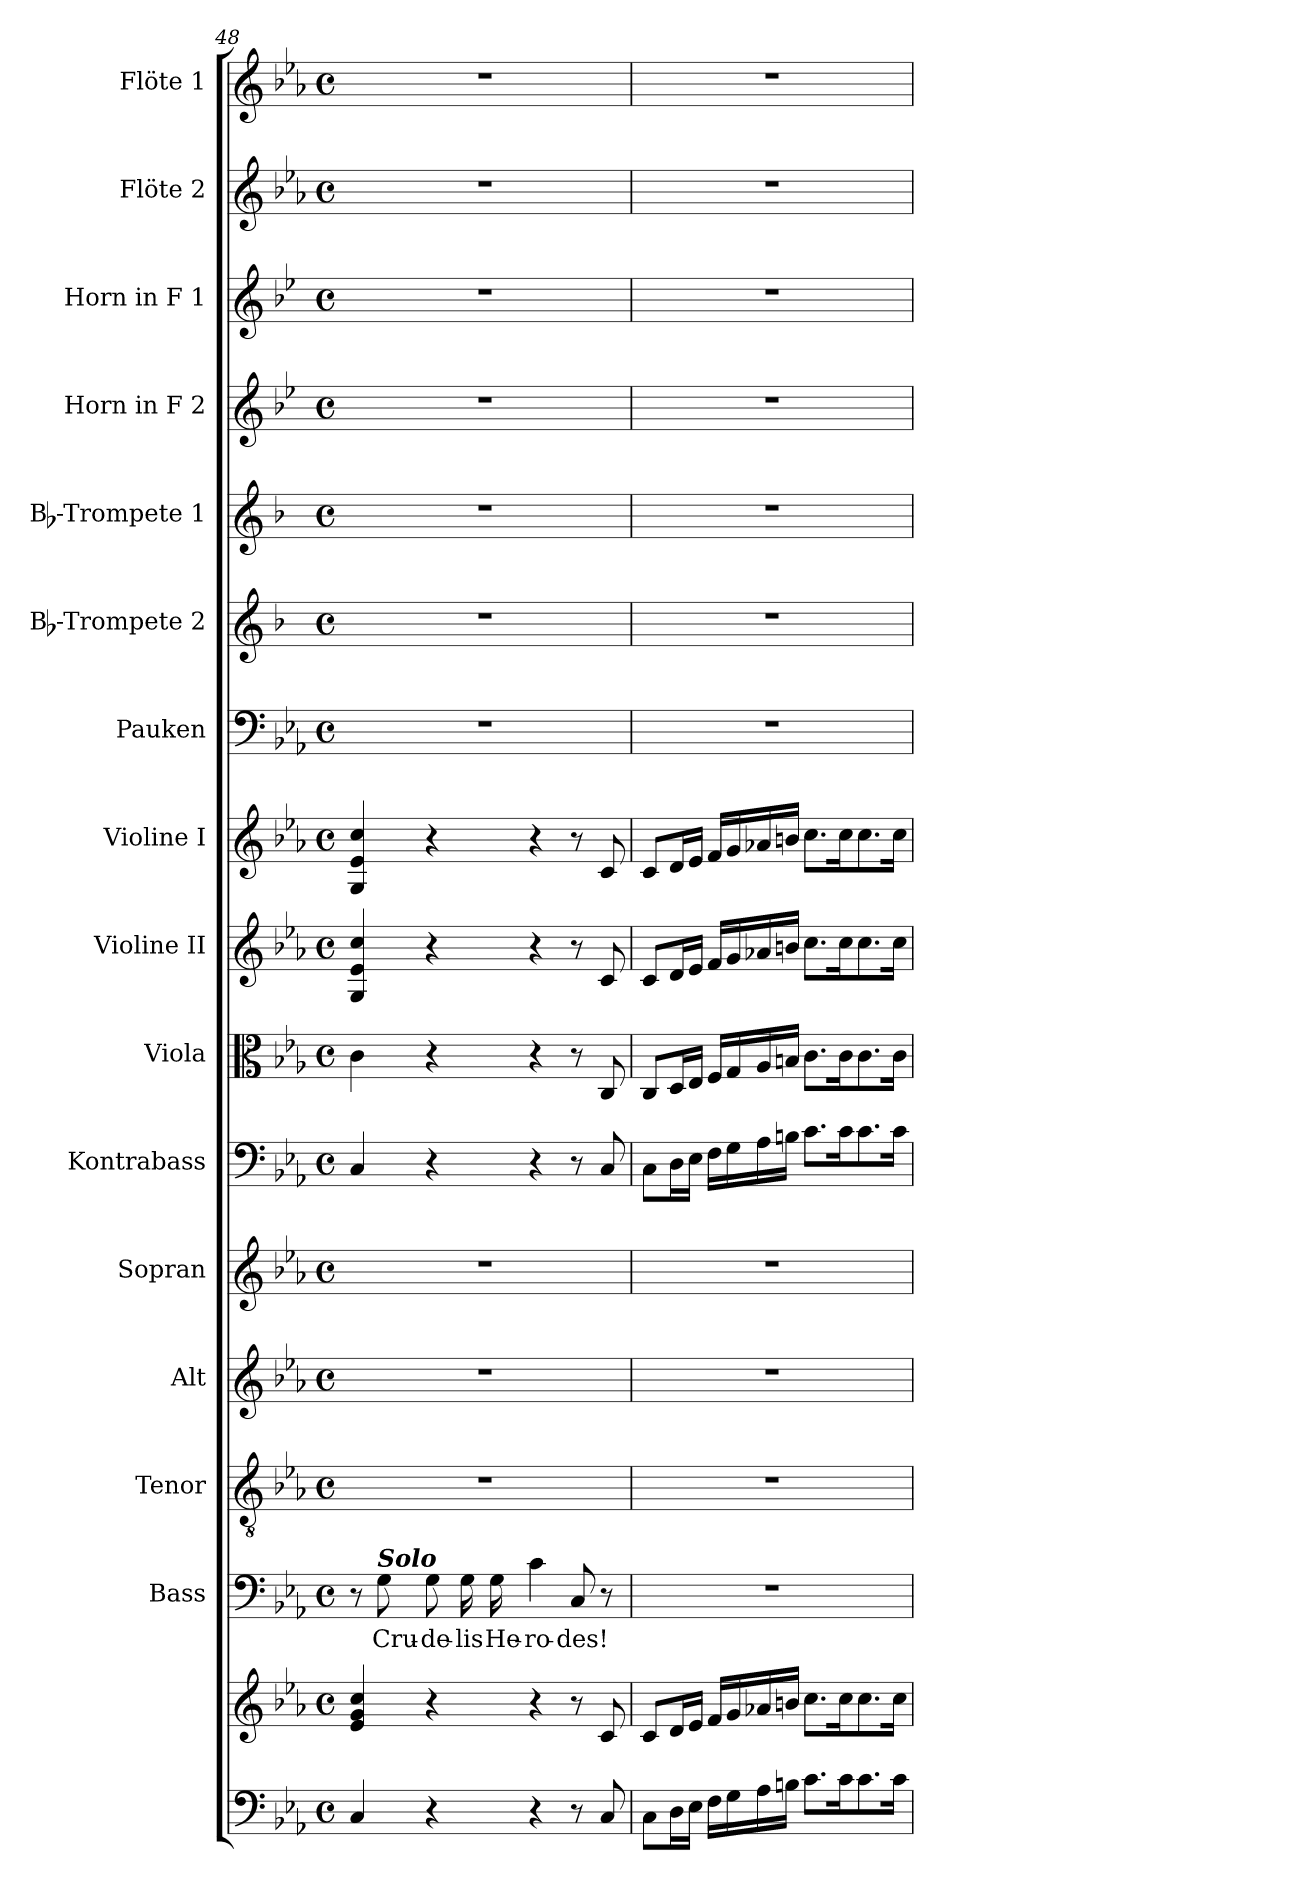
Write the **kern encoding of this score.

**kern	**kern	**kern	**text	**kern	**kern	**kern	**kern	**kern	**kern	**kern	**kern	**kern	**kern	**kern	**kern	**kern	**kern
*part16	*part16	*part15	*part15	*part14	*part13	*part12	*part11	*part10	*part9	*part8	*part7	*part6	*part5	*part4	*part3	*part2	*part1
*staff17	*staff16	*staff15	*staff15	*staff14	*staff13	*staff12	*staff11	*staff10	*staff9	*staff8	*staff7	*staff6	*staff5	*staff4	*staff3	*staff2	*staff1
*	*	*I"Bass	*	*I"Tenor	*I"Alt	*I"Sopran	*I"Kontrabass	*I"Viola	*I"Violine II	*I"Violine I	*I"Pauken	*I"Bb-Trompete 2	*I"Bb-Trompete 1	*I"Horn in F 2	*I"Horn in F 1	*I"Flöte 2	*I"Flöte 1
*	*	*I'B.	*	*I'T.	*I'A.	*I'S.	*I'Kb.	*I'Vla.	*I'Vl. II	*I'Vl. I	*I'Pk.	*I'Bb Trp. 2	*I'Bb Trp. 1	*	*	*I'Fl. 2	*I'Fl. 1
*clefF4	*clefG2	*clefF4	*	*clefGv2	*clefG2	*clefG2	*clefF4	*clefC3	*clefG2	*clefG2	*clefF4	*clefG2	*clefG2	*clefG2	*clefG2	*clefG2	*clefG2
*	*	*	*	*	*	*	*ITrd7c12	*	*	*	*	*ITrd1c2	*ITrd1c2	*ITrd4c7	*ITrd4c7	*	*
*k[b-e-a-]	*k[b-e-a-]	*k[b-e-a-]	*	*k[b-e-a-]	*k[b-e-a-]	*k[b-e-a-]	*k[b-e-a-]	*k[b-e-a-]	*k[b-e-a-]	*k[b-e-a-]	*k[b-e-a-]	*k[b-e-a-]	*k[b-e-a-]	*k[b-e-a-]	*k[b-e-a-]	*k[b-e-a-]	*k[b-e-a-]
*E-:	*E-:	*E-:	*	*E-:	*E-:	*E-:	*E-:	*E-:	*E-:	*E-:	*E-:	*E-:	*E-:	*E-:	*E-:	*E-:	*E-:
*M4/4	*M4/4	*M4/4	*	*M4/4	*M4/4	*M4/4	*M4/4	*M4/4	*M4/4	*M4/4	*M4/4	*M4/4	*M4/4	*M4/4	*M4/4	*M4/4	*M4/4
*met(c)	*met(c)	*met(c)	*	*met(c)	*met(c)	*met(c)	*met(c)	*met(c)	*met(c)	*met(c)	*met(c)	*met(c)	*met(c)	*met(c)	*met(c)	*met(c)	*met(c)
=48	=48	=48	=48	=48	=48	=48	=48	=48	=48	=48	=48	=48	=48	=48	=48	=48	=48
4C/	4e-/ 4g/ 4cc/	8r	.	1r	1r	1r	4CC/	4c\	4G/ 4e-/ 4cc/	4G/ 4e-/ 4cc/	1r	1r	1r	1r	1r	1r	1r
!	!	!LO:TX:a:Bi:t=Solo	!	!	!	!	!	!	!	!	!	!	!	!	!	!	!
!	!	!	!LO:LY:b	!	!	!	!	!	!	!	!	!	!	!	!	!	!
.	.	8G\	Cru-	.	.	.	.	.	.	.	.	.	.	.	.	.	.
!	!	!	!LO:LY:b	!	!	!	!	!	!	!	!	!	!	!	!	!	!
4r	4r	8G\	-de-	.	.	.	4r	4r	4r	4r	.	.	.	.	.	.	.
!	!	!	!LO:LY:b	!	!	!	!	!	!	!	!	!	!	!	!	!	!
.	.	16G\	-lis	.	.	.	.	.	.	.	.	.	.	.	.	.	.
!	!	!	!LO:LY:b	!	!	!	!	!	!	!	!	!	!	!	!	!	!
.	.	16G\	He-	.	.	.	.	.	.	.	.	.	.	.	.	.	.
!	!	!	!LO:LY:b	!	!	!	!	!	!	!	!	!	!	!	!	!	!
4r	4r	4c\	-ro-	.	.	.	4r	4r	4r	4r	.	.	.	.	.	.	.
!	!	!	!LO:LY:b	!	!	!	!	!	!	!	!	!	!	!	!	!	!
8r	8r	8C/	-des!	.	.	.	8r	8r	8r	8r	.	.	.	.	.	.	.
8C/	8c/	8r	.	.	.	.	8CC/	8C/	8c/	8c/	.	.	.	.	.	.	.
=49	=49	=49	=49	=49	=49	=49	=49	=49	=49	=49	=49	=49	=49	=49	=49	=49	=49
8C\L	8c/L	1r	.	1r	1r	1r	8CC\L	8C/L	8c/L	8c/L	1r	1r	1r	1r	1r	1r	1r
16D\L	16d/L	.	.	.	.	.	16DD\L	16D/L	16d/L	16d/L	.	.	.	.	.	.	.
16E-\JJ	16e-/JJ	.	.	.	.	.	16EE-\JJ	16E-/JJ	16e-/JJ	16e-/JJ	.	.	.	.	.	.	.
16F\LL	16f/LL	.	.	.	.	.	16FF\LL	16F/LL	16f/LL	16f/LL	.	.	.	.	.	.	.
16G\	16g/	.	.	.	.	.	16GG\	16G/	16g/	16g/	.	.	.	.	.	.	.
16A-\	16a-X/	.	.	.	.	.	16AA-\	16A-/	16a-X/	16a-X/	.	.	.	.	.	.	.
16Bn\JJ	16bn/JJ	.	.	.	.	.	16BBn\JJ	16Bn/JJ	16bn/JJ	16bn/JJ	.	.	.	.	.	.	.
8.c\L	8.cc\L	.	.	.	.	.	8.C\L	8.c\L	8.cc\L	8.cc\L	.	.	.	.	.	.	.
16c\k	16cc\k	.	.	.	.	.	16C\k	16c\k	16cc\k	16cc\k	.	.	.	.	.	.	.
8.c\	8.cc\	.	.	.	.	.	8.C\	8.c\	8.cc\	8.cc\	.	.	.	.	.	.	.
16c\Jk	16cc\Jk	.	.	.	.	.	16C\Jk	16c\Jk	16cc\Jk	16cc\Jk	.	.	.	.	.	.	.
=	=	=	=	=	=	=	=	=	=	=	=	=	=	=	=	=	=
*-	*-	*-	*-	*-	*-	*-	*-	*-	*-	*-	*-	*-	*-	*-	*-	*-	*-
